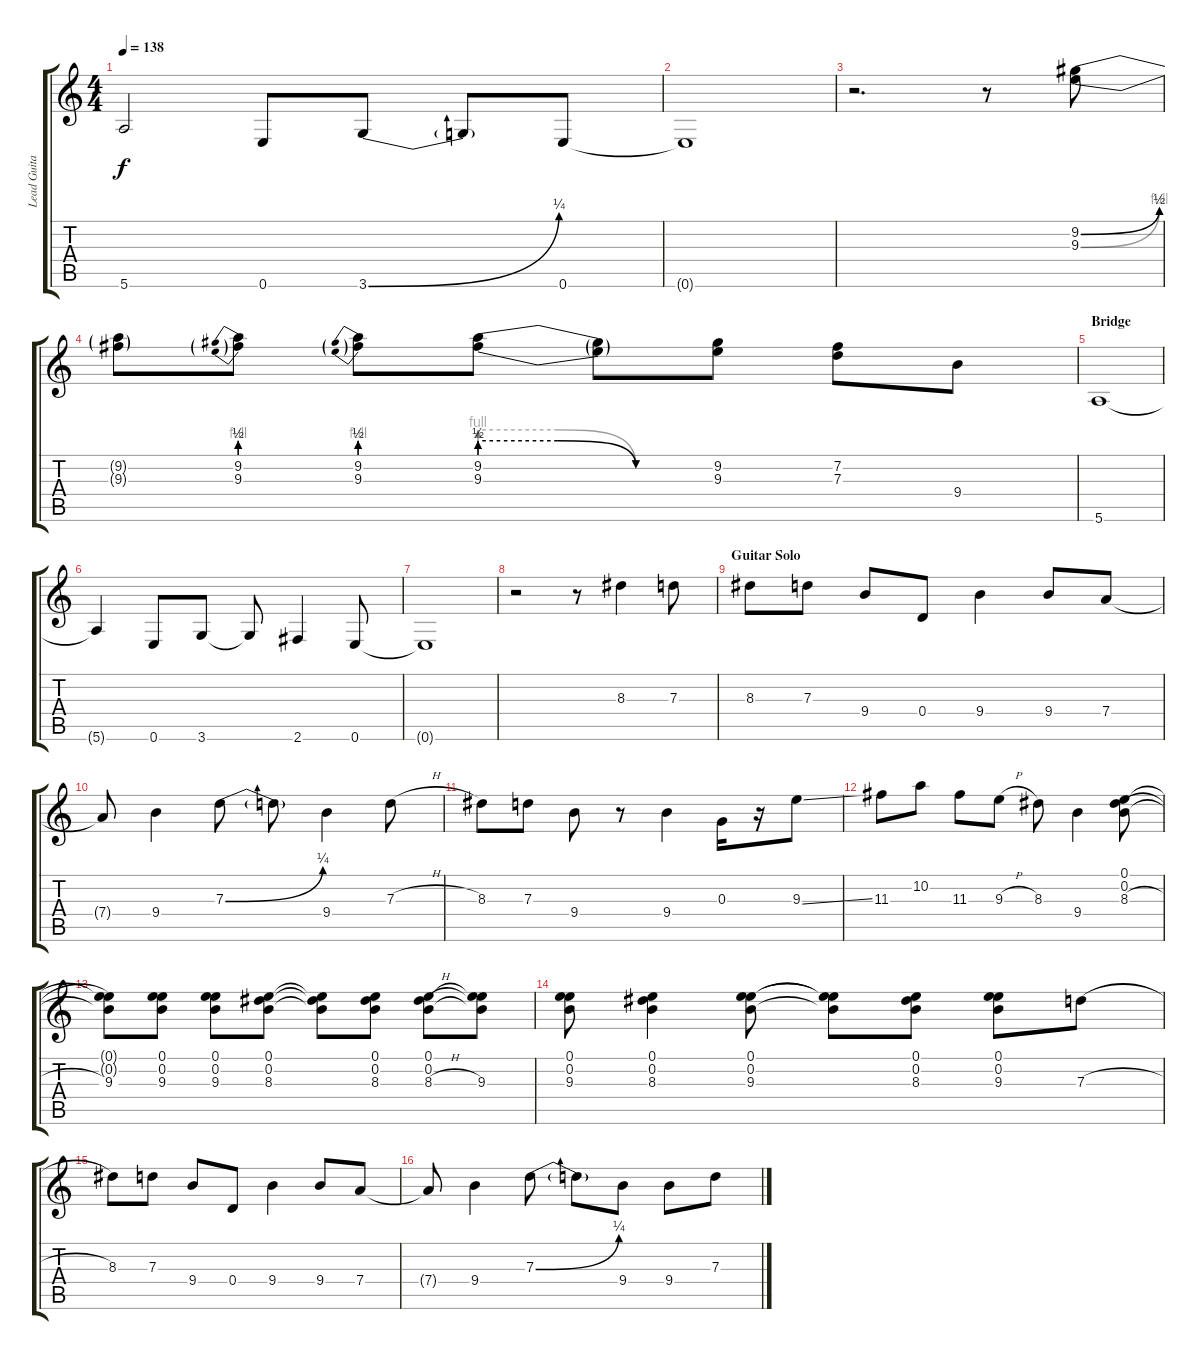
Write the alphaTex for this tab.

\track ("Lead Guitar" "Lead Guita") {instrument overdrivenguitar}
\staff {score tabs}
\tuning (E4 B3 G3 D3 A2 E2) {hide}
\ts (4 4)
\tempo 138
\clef g2
\ks c
5.6.2{dy f} 0.6.8 3.6{be (bend 0 0 60 1)}.8 3.6{t}.8 0.6.8 |
0.6{t}.1 |
r.2{d} r.8 (9.2{be (bend 0 0 60 2)} 9.3{be (bend 0 0 60 4)}).8 |
(9.2{t} 9.3{t}).8 (9.2{be (prebend 0 2 60 2)} 9.3{be (prebend 0 4 60 4)}).8 (9.2{be (prebend 0 2 60 2)} 9.3{be (prebend 0 4 60 4)}).8 (9.2{be (custom 0 2 20 2 40 0 60 0)} 9.3{be (custom 0 4 20 4 40 0 60 0)}).8 (9.2{t} 9.3{t}).8 (9.2 9.3).8 (7.2 7.3).8 9.4.8 |
\section ("" "Bridge")
5.6.1{volume 16} |
5.6{t}.4{volume 16} 0.6.8 3.6.8 3.6{t}.8 2.6.4 0.6.8 |
0.6{t}.1{volume 16} |
r.2{volume 16} r.8 8.3.4 7.3.8 |
\section ("" "Guitar Solo")
8.3.8{volume 16} 7.3.8 9.4.8 0.4.8 9.4.4 9.4.8 7.4.8 |
7.4{t}.8{volume 16} 9.4.4 7.3{be (bend 0 0 60 1)}.8 7.3{t}.8 9.4.4 7.3{h}.8 |
8.3.8{volume 16} 7.3.8 9.4.8 r.8 9.4.4 0.3.16 r.16 9.3{ss}.8 |
11.3.8{volume 16} 10.2.8 11.3.8 9.3{h}.8 8.3.8 9.4.4 (0.1 0.2 8.3{h}).8 |
(0.1{t} 0.2{t} 9.3).8{volume 16} (0.1 0.2 9.3).8 (0.1 0.2 9.3).8 (0.1 0.2 8.3).8 (0.1{t} 0.2{t} 8.3{t}).8 (0.1 0.2 8.3).8 (0.1 0.2 8.3{h}).8 (0.1{t} 0.2{t} 9.3).8 |
(0.1 0.2 9.3).8{volume 16} (0.1 0.2 8.3).4 (0.1 0.2 9.3).8 (0.1{t} 0.2{t} 9.3{t}).8 (0.1 0.2 8.3).8 (0.1 0.2 9.3).8 7.3{h}.8 |
8.3.8{volume 16} 7.3.8 9.4.8 0.4.8 9.4.4 9.4.8 7.4.8 |
7.4{t}.8{volume 16} 9.4.4 7.3{be (bend 0 0 60 1)}.8 7.3{t}.8 9.4.8 9.4.8 7.3{h}.8
